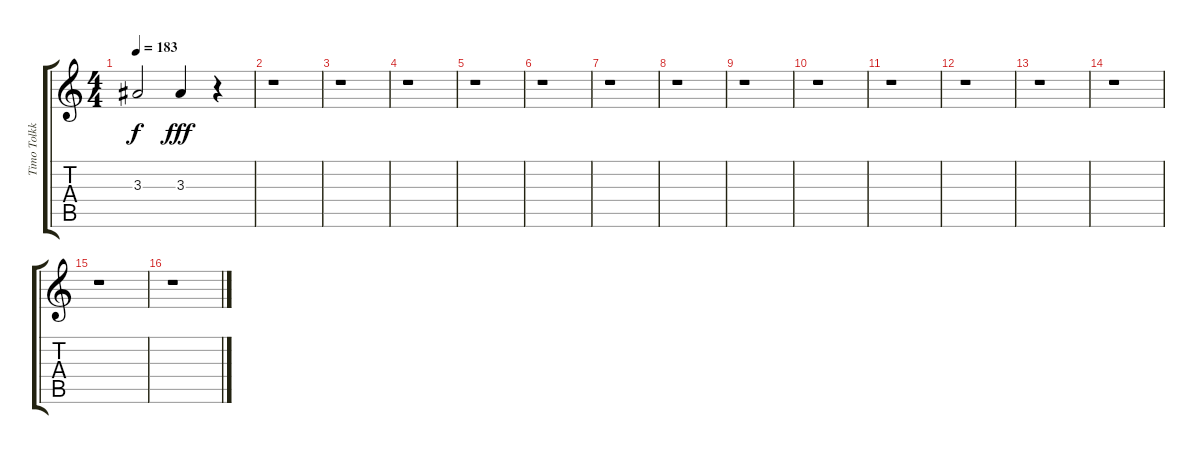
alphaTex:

\track ("Timo Tolkki" "Timo Tolkk") {instrument distortionguitar}
\staff {score tabs}
\tuning (E4 B3 G3 D3 A2 E2) {hide}
\ts (4 4)
\tempo 183
\clef g2
\ks c
3.3{t}.2{dy f} 3.3.4{dy fff} r.4 |
r.1 |
r.1 |
r.1 |
r.1 |
r.1 |
r.1 |
r.1 |
r.1 |
r.1 |
r.1 |
r.1 |
r.1 |
r.1 |
r.1 |
r.1
